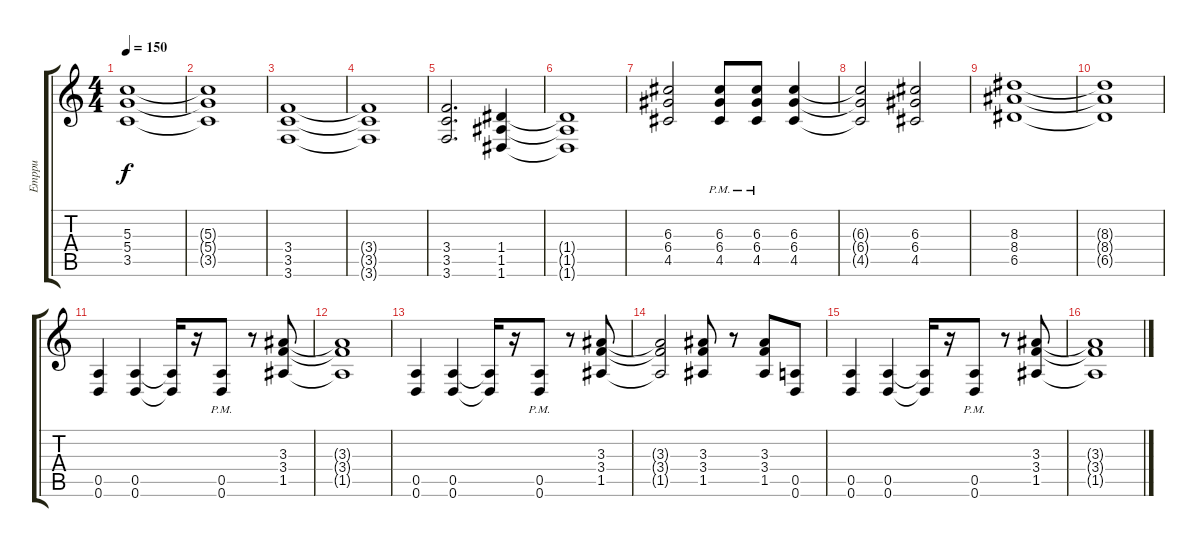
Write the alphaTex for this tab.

\track ("Emppu" "Emppu") {instrument distortionguitar}
\staff {score tabs}
\tuning (E4 B3 G3 D3 A2 D2) {hide}
\ts (4 4)
\tempo 150
\clef g2
\ks c
(5.3 5.4 3.5).1{dy f} |
(5.3{t} 5.4{t} 3.5{t}).1 |
(3.4 3.5 3.6).1 |
(3.4{t} 3.5{t} 3.6{t}).1 |
(3.4 3.5 3.6).2{d} (1.4 1.5 1.6).4 |
(1.4{t} 1.5{t} 1.6{t}).1 |
(6.3 6.4 4.5).2 (6.3{pm} 6.4{pm} 4.5{pm}).8 (6.3{pm} 6.4{pm} 4.5{pm}).8 (6.3 6.4 4.5).4 |
(6.3{t} 6.4{t} 4.5{t}).2 (6.3 6.4 4.5).2 |
(8.3 8.4 6.5).1 |
(8.3{t} 8.4{t} 6.5{t}).1 |
(0.5 0.6).4 (0.5 0.6).4 (0.5{t} 0.6{t}).16 r.16 (0.5{pm} 0.6{pm}).8 r.8 (3.3 3.4 1.5).8 |
(3.3{t} 3.4{t} 1.5{t}).1 |
(0.5 0.6).4 (0.5 0.6).4 (0.5{t} 0.6{t}).16 r.16 (0.5{pm} 0.6{pm}).8 r.8 (3.3 3.4 1.5).8 |
(3.3{t} 3.4{t} 1.5{t}).2 (3.3 3.4 1.5).8 r.8 (3.3 3.4 1.5).8 (0.5 0.6).8 |
(0.5 0.6).4 (0.5 0.6).4 (0.5{t} 0.6{t}).16 r.16 (0.5{pm} 0.6{pm}).8 r.8 (3.3 3.4 1.5).8 |
(3.3{t} 3.4{t} 1.5{t}).1
